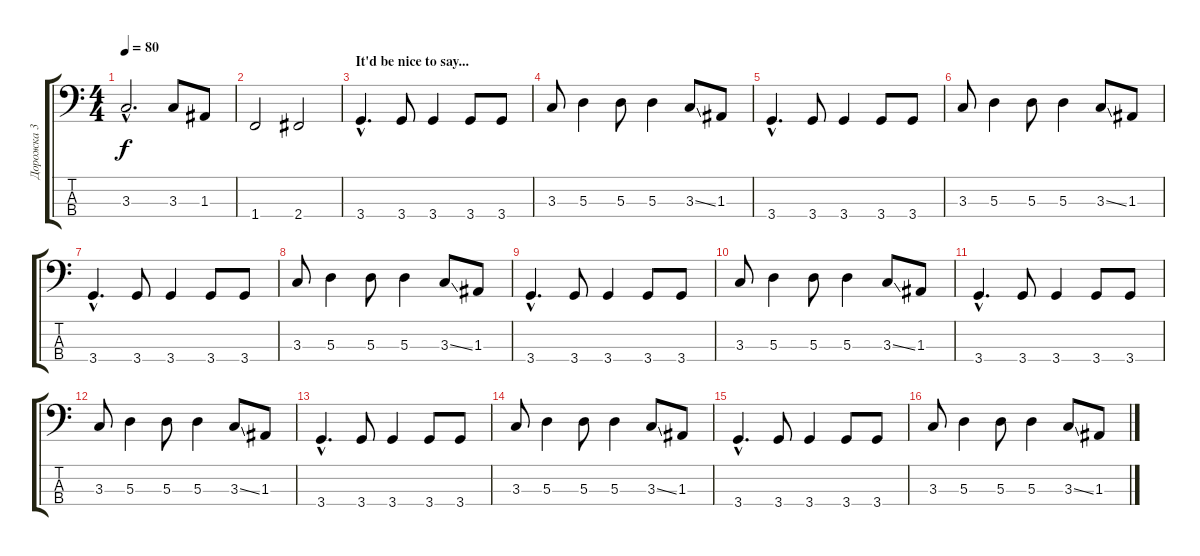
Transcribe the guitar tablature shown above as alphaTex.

\track ("Дорожка 3" "Дорожка 3") {instrument electricbassfinger}
\staff {score tabs}
\tuning (G2 D2 A1 E1) {hide}
\ts (4 4)
\tempo 80
\clef f4
\ks c
3.3{hac}.2{d dy f} 3.3.8 1.3.8 |
1.4.2 2.4.2 |
\section ("" "It'd be nice to say...")
3.4{hac}.4{d} 3.4.8 3.4.4 3.4.8 3.4.8 |
3.3.8 5.3.4 5.3.8 5.3.4 3.3{ss}.8 1.3.8 |
3.4{hac}.4{d} 3.4.8 3.4.4 3.4.8 3.4.8 |
3.3.8 5.3.4 5.3.8 5.3.4 3.3{ss}.8 1.3.8 |
3.4{hac}.4{d} 3.4.8 3.4.4 3.4.8 3.4.8 |
3.3.8 5.3.4 5.3.8 5.3.4 3.3{ss}.8 1.3.8 |
3.4{hac}.4{d} 3.4.8 3.4.4 3.4.8 3.4.8 |
3.3.8 5.3.4 5.3.8 5.3.4 3.3{ss}.8 1.3.8 |
3.4{hac}.4{d} 3.4.8 3.4.4 3.4.8 3.4.8 |
3.3.8 5.3.4 5.3.8 5.3.4 3.3{ss}.8 1.3.8 |
3.4{hac}.4{d} 3.4.8 3.4.4 3.4.8 3.4.8 |
3.3.8 5.3.4 5.3.8 5.3.4 3.3{ss}.8 1.3.8 |
3.4{hac}.4{d} 3.4.8 3.4.4 3.4.8 3.4.8 |
3.3.8 5.3.4 5.3.8 5.3.4 3.3{ss}.8 1.3.8
